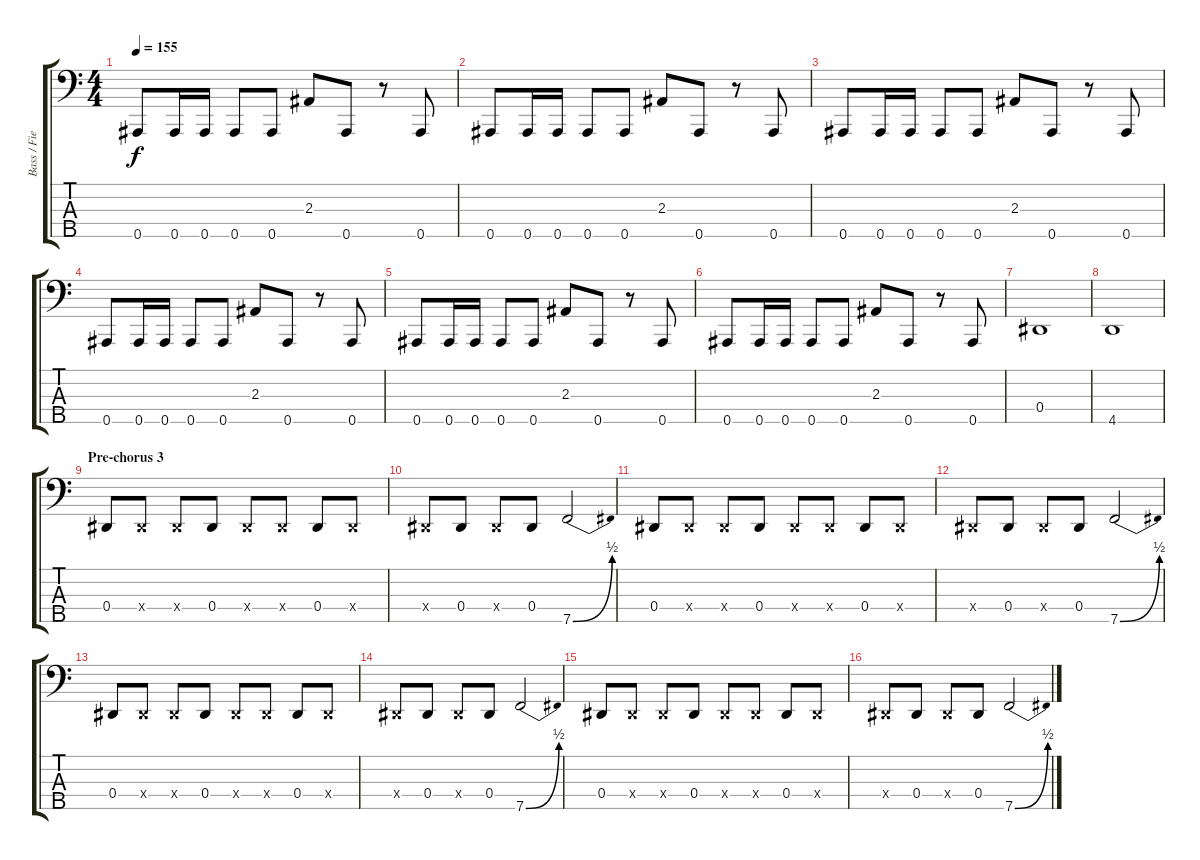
\track ("Bass / Fiedly" "Bass / Fie") {instrument slapbass1}
\staff {score tabs}
\tuning (Gb2 Db2 Ab1 Eb1 Bb0) {hide}
\ts (4 4)
\tempo 155
\clef f4
\ks c
0.5.8{dy f} 0.5.16 0.5.16 0.5.8 0.5.8 2.3.8 0.5.8 r.8 0.5.8 |
0.5.8 0.5.16 0.5.16 0.5.8 0.5.8 2.3.8 0.5.8 r.8 0.5.8 |
0.5.8 0.5.16 0.5.16 0.5.8 0.5.8 2.3.8 0.5.8 r.8 0.5.8 |
0.5.8 0.5.16 0.5.16 0.5.8 0.5.8 2.3.8 0.5.8 r.8 0.5.8 |
0.5.8 0.5.16 0.5.16 0.5.8 0.5.8 2.3.8 0.5.8 r.8 0.5.8 |
0.5.8 0.5.16 0.5.16 0.5.8 0.5.8 2.3.8 0.5.8 r.8 0.5.8 |
0.4.1 |
4.5.1 |
\section ("" "Pre-chorus 3")
0.4.8 0.4{x}.8 0.4{x}.8 0.4.8 0.4{x}.8 0.4{x}.8 0.4.8 0.4{x}.8 |
0.4{x}.8 0.4.8 0.4{x}.8 0.4.8 7.5{be (bend 0 0 60 2)}.2 |
0.4.8 0.4{x}.8 0.4{x}.8 0.4.8 0.4{x}.8 0.4{x}.8 0.4.8 0.4{x}.8 |
0.4{x}.8 0.4.8 0.4{x}.8 0.4.8 7.5{be (bend 0 0 60 2)}.2 |
0.4.8 0.4{x}.8 0.4{x}.8 0.4.8 0.4{x}.8 0.4{x}.8 0.4.8 0.4{x}.8 |
0.4{x}.8 0.4.8 0.4{x}.8 0.4.8 7.5{be (bend 0 0 60 2)}.2 |
0.4.8 0.4{x}.8 0.4{x}.8 0.4.8 0.4{x}.8 0.4{x}.8 0.4.8 0.4{x}.8 |
0.4{x}.8 0.4.8 0.4{x}.8 0.4.8 7.5{be (bend 0 0 60 2)}.2
